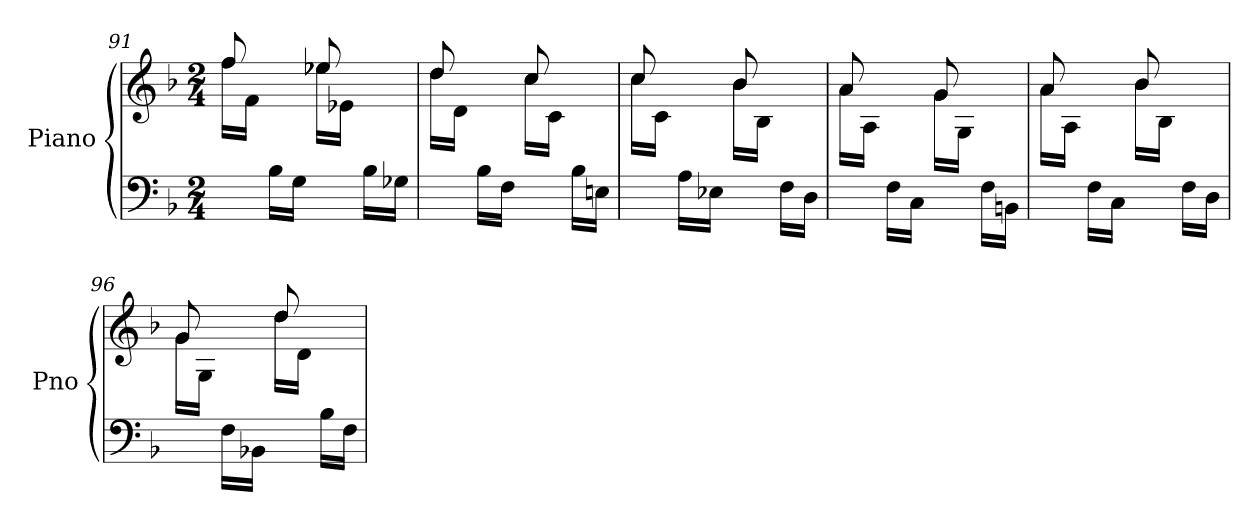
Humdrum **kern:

**kern	**kern
*part1	*part1
*staff2	*staff1
*I"Piano	*
*I'Pno	*
*clefF4	*clefG2
*k[b-]	*k[b-]
*M2/4	*M2/4
=91	=91
*	*^
8ryy	8ff/	16ff\LL
.	.	16f\JJ
16B-\LL	8ryy	8ryy
16G\JJ	.	.
8ryy	8ee-X/	16ee-\LL
.	.	16e-X\JJ
16B-\LL	8ryy	8ryy
16G-X\JJ	.	.
=92	=92	=92
8ryy	8dd/	16dd\LL
.	.	16d\JJ
16B-\LL	8ryy	8ryy
16F\JJ	.	.
8ryy	8cc/	16cc\LL
.	.	16c\JJ
16B-\LL	8ryy	8ryy
16En\JJ	.	.
!!LO:LB:g=z	!!
=93	=93	=93
8ryy	8cc/	16cc\LL
.	.	16c\JJ
16A\LL	8ryy	8ryy
16E-X\JJ	.	.
8ryy	8b-/	16b-\LL
.	.	16B-\JJ
16F\LL	8ryy	8ryy
16D\JJ	.	.
=94	=94	=94
8ryy	8a/	16a\LL
.	.	16A\JJ
16F\LL	8ryy	8ryy
16C\JJ	.	.
8ryy	8g/	16g\LL
.	.	16G\JJ
16F\LL	8ryy	8ryy
16BBn\JJ	.	.
=95	=95	=95
8ryy	8a/	16a\LL
.	.	16A\JJ
16F\LL	8ryy	8ryy
16C\JJ	.	.
8ryy	8b-/	16b-\LL
.	.	16B-\JJ
16F\LL	8ryy	8ryy
16D\JJ	.	.
=96	=96	=96
8ryy	8g/	16g\LL
.	.	16G\JJ
16F\LL	8ryy	8ryy
16BB-X\JJ	.	.
8ryy	8dd/	16dd\LL
.	.	16d\JJ
16B-\LL	8ryy	8ryy
16F\JJ	.	.
*	*v	*v
=	=
*-	*-
